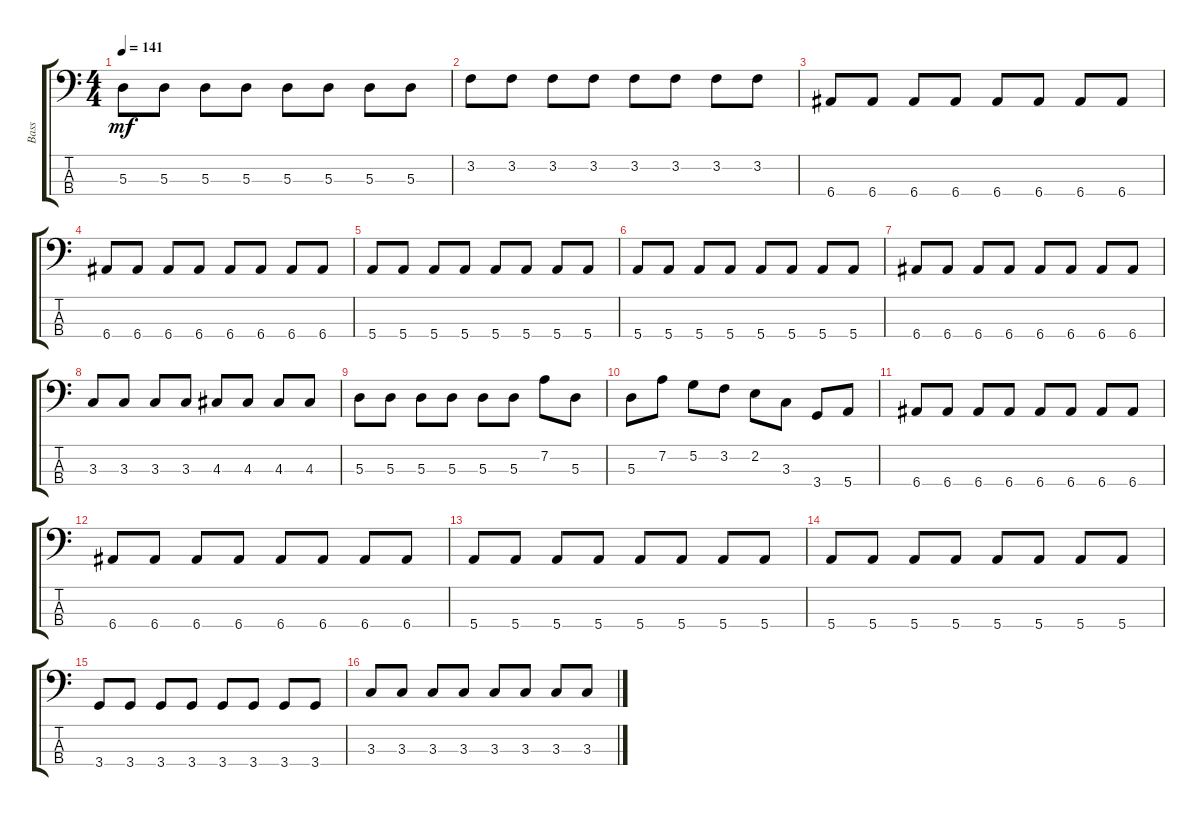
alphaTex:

\track ("Bass" "Bass") {instrument electricbassfinger}
\staff {score tabs}
\tuning (G2 D2 A1 E1) {hide}
\ts (4 4)
\tempo 141
\clef f4
\ks c
5.3.8{dy mf} 5.3.8 5.3.8 5.3.8 5.3.8 5.3.8 5.3.8 5.3.8 |
3.2.8 3.2.8 3.2.8 3.2.8 3.2.8 3.2.8 3.2.8 3.2.8 |
6.4.8 6.4.8 6.4.8 6.4.8 6.4.8 6.4.8 6.4.8 6.4.8 |
6.4.8 6.4.8 6.4.8 6.4.8 6.4.8 6.4.8 6.4.8 6.4.8 |
5.4.8 5.4.8 5.4.8 5.4.8 5.4.8 5.4.8 5.4.8 5.4.8 |
5.4.8 5.4.8 5.4.8 5.4.8 5.4.8 5.4.8 5.4.8 5.4.8 |
6.4.8 6.4.8 6.4.8 6.4.8 6.4.8 6.4.8 6.4.8 6.4.8 |
3.3.8 3.3.8 3.3.8 3.3.8 4.3.8 4.3.8 4.3.8 4.3.8 |
5.3.8 5.3.8 5.3.8 5.3.8 5.3.8 5.3.8 7.2.8 5.3.8 |
5.3.8 7.2.8 5.2.8 3.2.8 2.2.8 3.3.8 3.4.8 5.4.8 |
6.4.8 6.4.8 6.4.8 6.4.8 6.4.8 6.4.8 6.4.8 6.4.8 |
6.4.8 6.4.8 6.4.8 6.4.8 6.4.8 6.4.8 6.4.8 6.4.8 |
5.4.8 5.4.8 5.4.8 5.4.8 5.4.8 5.4.8 5.4.8 5.4.8 |
5.4.8 5.4.8 5.4.8 5.4.8 5.4.8 5.4.8 5.4.8 5.4.8 |
3.4.8 3.4.8 3.4.8 3.4.8 3.4.8 3.4.8 3.4.8 3.4.8 |
3.3.8 3.3.8 3.3.8 3.3.8 3.3.8 3.3.8 3.3.8 3.3.8
